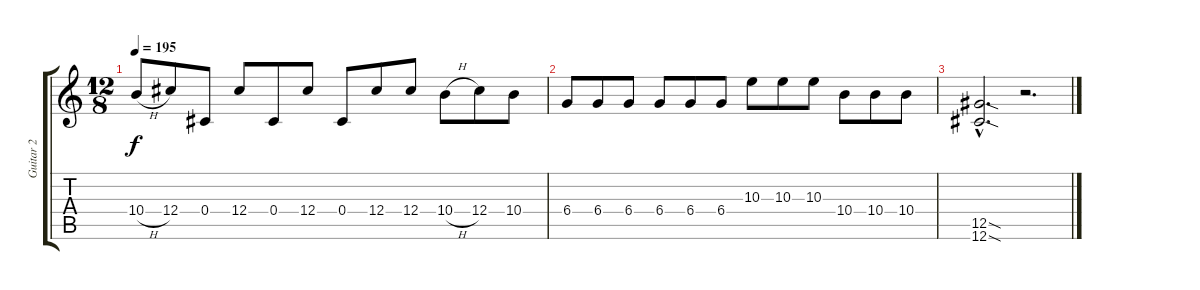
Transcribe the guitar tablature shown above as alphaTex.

\track ("Guitar 2" "Guitar 2") {instrument distortionguitar}
\staff {score tabs}
\tuning (Eb4 Bb3 Gb3 Db3 Ab2 Db2) {hide}
\ts (12 8)
\tempo 195
\clef g2
\ks c
10.4{h}.8{dy f} 12.4.8 0.4.8 12.4.8 0.4.8 12.4.8 0.4.8 12.4.8 12.4.8 10.4{h}.8 12.4.8 10.4.8 |
6.4.8 6.4.8 6.4.8 6.4.8 6.4.8 6.4.8 10.3.8 10.3.8 10.3.8 10.4.8 10.4.8 10.4.8 |
(12.5{sod hac} 12.6{sod hac}).2{d} r.2{d}
